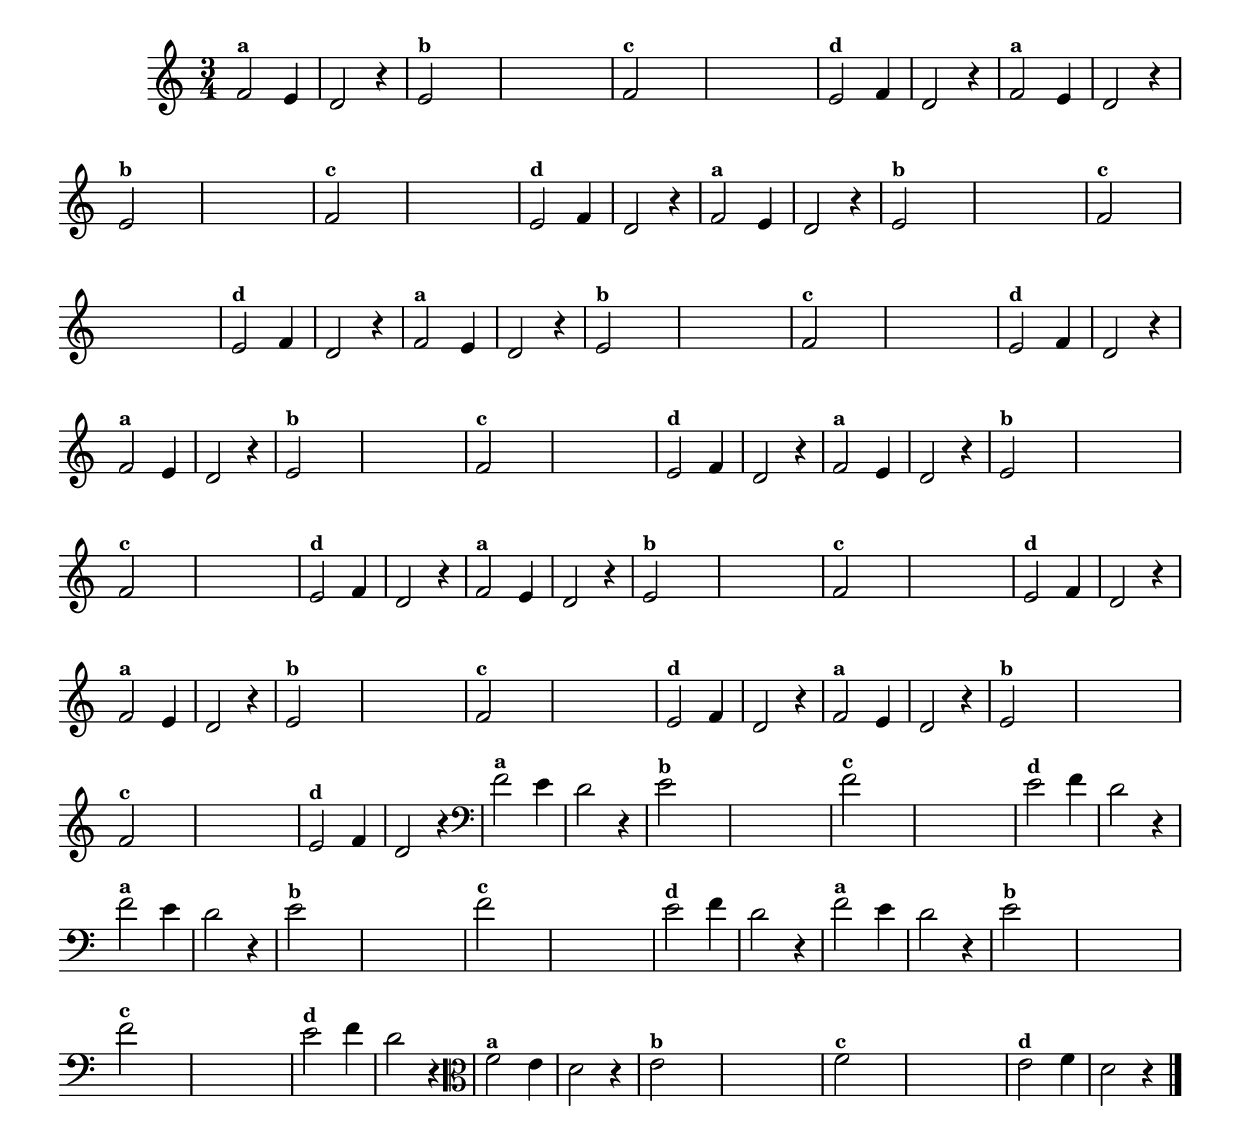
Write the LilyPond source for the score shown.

 
\version "2.14.2"

%\header { texidoc="18 - Criando o meio da melodia"}


\relative c' {
  \time 3/4

  \override Score.BarNumber #'transparent = ##t
                                %\override Score.RehearsalMark #'font-family = #'roman
  \override Score.RehearsalMark #'font-size = #-2
  
                                % CLARINETE

  \tag #'cl {

    f2^\markup {\small \bold {"a"}} e4 d2 r4
    
    e2^\markup {\small \bold {"b"}}   

    \hideNotes
    e4 e e e

    \unHideNotes
    f2^\markup {\small \bold {"c"}}


    \hideNotes
    
    e4 e e e

    \unHideNotes

    e2^\markup {\small \bold {"d"}} f4 d2 r4 

  }

                                % FLAUTA

  \tag #'fl {

    f2^\markup {\small \bold {"a"}} e4 d2 r4
    
    e2^\markup {\small \bold {"b"}}   

    \hideNotes
    e4 e e e

    \unHideNotes
    f2^\markup {\small \bold {"c"}}


    \hideNotes
    
    e4 e e e

    \unHideNotes

    e2^\markup {\small \bold {"d"}} f4 d2 r4 

  }

                                % OBOÉ

  \tag #'ob {

    f2^\markup {\small \bold {"a"}} e4 d2 r4
    
    e2^\markup {\small \bold {"b"}}   

    \hideNotes
    e4 e e e

    \unHideNotes
    f2^\markup {\small \bold {"c"}}


    \hideNotes
    
    e4 e e e

    \unHideNotes

    e2^\markup {\small \bold {"d"}} f4 d2 r4 

  }

                                % SAX ALTO

  \tag #'saxa {

    f2^\markup {\small \bold {"a"}} e4 d2 r4
    
    e2^\markup {\small \bold {"b"}}   

    \hideNotes
    e4 e e e

    \unHideNotes
    f2^\markup {\small \bold {"c"}}


    \hideNotes
    
    e4 e e e

    \unHideNotes

    e2^\markup {\small \bold {"d"}} f4 d2 r4 

  }

                                % SAX TENOR

  \tag #'saxt {

    f2^\markup {\small \bold {"a"}} e4 d2 r4
    
    e2^\markup {\small \bold {"b"}}   

    \hideNotes
    e4 e e e

    \unHideNotes
    f2^\markup {\small \bold {"c"}}


    \hideNotes
    
    e4 e e e

    \unHideNotes

    e2^\markup {\small \bold {"d"}} f4 d2 r4 

  }

                                % SAX GENES

  \tag #'saxg {

    f2^\markup {\small \bold {"a"}} e4 d2 r4
    
    e2^\markup {\small \bold {"b"}}   

    \hideNotes
    e4 e e e

    \unHideNotes
    f2^\markup {\small \bold {"c"}}


    \hideNotes
    
    e4 e e e

    \unHideNotes

    e2^\markup {\small \bold {"d"}} f4 d2 r4 

  }

                                % TROMPETE

  \tag #'tpt {

    f2^\markup {\small \bold {"a"}} e4 d2 r4
    
    e2^\markup {\small \bold {"b"}}   

    \hideNotes
    e4 e e e

    \unHideNotes
    f2^\markup {\small \bold {"c"}}


    \hideNotes
    
    e4 e e e

    \unHideNotes

    e2^\markup {\small \bold {"d"}} f4 d2 r4 

  }

                                % TROMPA

  \tag #'tpa {

    f2^\markup {\small \bold {"a"}} e4 d2 r4
    
    e2^\markup {\small \bold {"b"}}   

    \hideNotes
    e4 e e e

    \unHideNotes
    f2^\markup {\small \bold {"c"}}


    \hideNotes
    
    e4 e e e

    \unHideNotes

    e2^\markup {\small \bold {"d"}} f4 d2 r4 

  }

                          % TROMPA OP

  \tag #'tpaop {

    f2^\markup {\small \bold {"a"}} e4 d2 r4
    
    e2^\markup {\small \bold {"b"}}   

    \hideNotes
    e4 e e e

    \unHideNotes
    f2^\markup {\small \bold {"c"}}


    \hideNotes
    
    e4 e e e

    \unHideNotes

    e2^\markup {\small \bold {"d"}} f4 d2 r4 

  }

                                % TROMBONE

  \tag #'tbn {
    \clef bass

    f2^\markup {\small \bold {"a"}} e4 d2 r4
    
    e2^\markup {\small \bold {"b"}}   

    \hideNotes
    e4 e e e

    \unHideNotes
    f2^\markup {\small \bold {"c"}}


    \hideNotes
    
    e4 e e e

    \unHideNotes

    e2^\markup {\small \bold {"d"}} f4 d2 r4 

  }

                                % TUBA MIB

  \tag #'tbamib {
    \clef bass

    f2^\markup {\small \bold {"a"}} e4 d2 r4
    
    e2^\markup {\small \bold {"b"}}   

    \hideNotes
    e4 e e e

    \unHideNotes
    f2^\markup {\small \bold {"c"}}


    \hideNotes
    
    e4 e e e

    \unHideNotes

    e2^\markup {\small \bold {"d"}} f4 d2 r4 

  }

                                % TUBA SIB

  \tag #'tbasib {
    \clef bass

    f2^\markup {\small \bold {"a"}} e4 d2 r4
    
    e2^\markup {\small \bold {"b"}}   

    \hideNotes
    e4 e e e

    \unHideNotes
    f2^\markup {\small \bold {"c"}}


    \hideNotes
    
    e4 e e e

    \unHideNotes

    e2^\markup {\small \bold {"d"}} f4 d2 r4 

  }

                                % VIOLA

  \tag #'vla {
    \clef alto
    f2^\markup {\small \bold {"a"}} e4 d2 r4
    
    e2^\markup {\small \bold {"b"}}   

    \hideNotes
    e4 e e e

    \unHideNotes
    f2^\markup {\small \bold {"c"}}


    \hideNotes
    
    e4 e e e

    \unHideNotes

    e2^\markup {\small \bold {"d"}} f4 d2 r4 

  }

                                % FINAL

  \bar "|."
}



